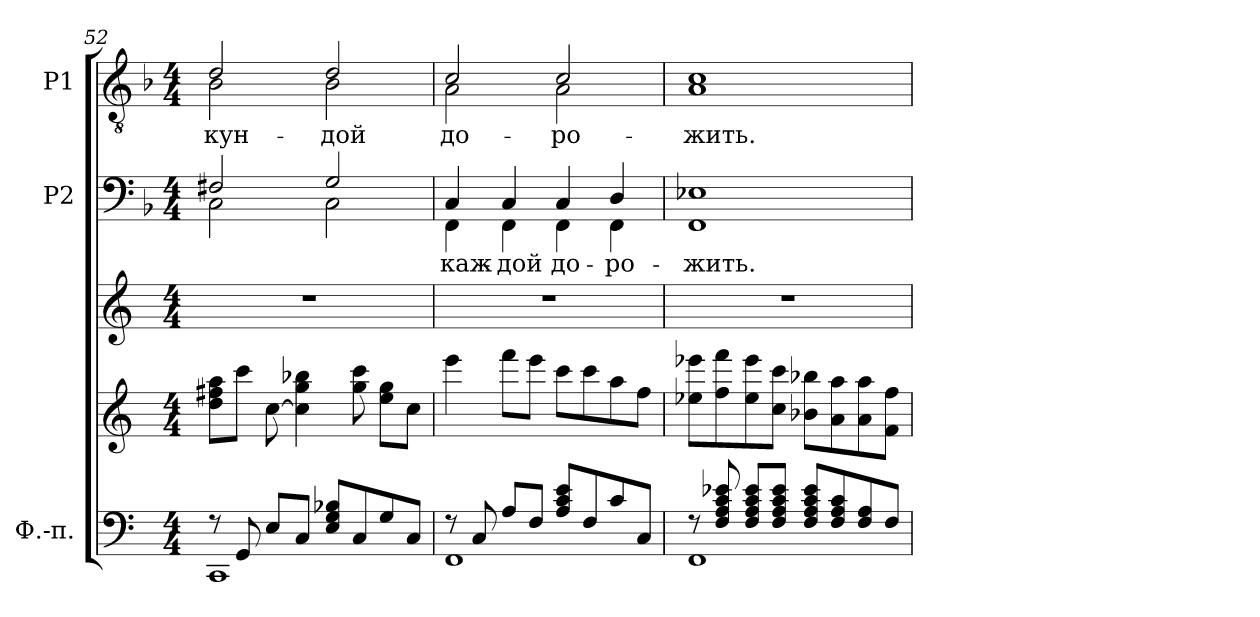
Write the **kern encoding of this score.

**kern	**kern	**kern	**kern	**text	**kern	**text
*part3	*part3	*part3	*part2	*part2	*part1	*part1
*staff5	*staff4	*staff3	*staff2	*staff2	*staff1	*staff1
*I"Ф.-п.	*	*	*I"P2	*	*I"P1	*
*clefF4	*clefG2	*clefG2	*clefF4	*	*clefGv2	*
*	*	*	*	*	*ITrd7c12	*
*k[]	*k[]	*k[]	*k[b-]	*	*k[b-]	*
*C:	*C:	*C:	*F:	*	*F:	*
*M4/4	*M4/4	*M4/4	*M4/4	*	*M4/4	*
=52	=52	=52	=52	=52	=52	=52
*^	*	*	*^	*	*	*
!	!	!	!	!	!	!	!	!LO:LY:a:color=#000000
*	*	*	*	*	*	*	*^	*
!	!	!	!	!	!	!	!	!	!LO:LY:b:color=#000000
8r	1CCi	8ddi\ 8ff#Xi 8aaiL	1r	2F#Xi/	2Ci\	.	2Di/	2BB-i\	-кун-
8GGi/	.	8ccci\J	.	.	.	.	.	.	.
8Ei/L	.	[<8cci\	.	.	.	.	.	.	.
8Ci/J	.	4cci\] 4ggi 4bb-i	.	.	.	.	.	.	.
!	!	!	!	!	!	!	!	!	!LO:LY:a:color=#000000
!	!	!	!	!	!	!	!	!	!LO:LY:b:color=#000000
8Ei/ 8Gi 8B-iL	.	.	.	2Gi/	2Ci\	.	2Di/	2BB-i\	дой
8Ci/	.	8ggi\ 8ccci	.	.	.	.	.	.	.
8Gi/	.	8eei\ 8ggiL	.	.	.	.	.	.	.
8Ci/J	.	8cci\J	.	.	.	.	.	.	.
!!LO:LB:g=z	!!
=53	=53	=53	=53	=53	=53	=53	=53	=53	=53
!	!	!	!	!	!	!LO:LY:a:color=#000000	!	!	!
!	!	!	!	!	!	!	!	!	!LO:LY:b:color=#000000
8r	1FFi	4eeei\	1r	4Ci/	4FFi\	каж-	2Ci/	2AAi\	до-
8Ci/	.	.	.	.	.	.	.	.	.
!	!	!	!	!	!	!LO:LY:a:color=#000000	!	!	!
8Ai/L	.	8fffi\L	.	4Ci/	4FFi\	-дой	.	.	.
8Fi/J	.	8eeei\J	.	.	.	.	.	.	.
!	!	!	!	!	!	!LO:LY:a:color=#000000	!	!	!
!	!	!	!	!	!	!	!	!	!LO:LY:b:color=#000000
8Ai/ 8ci 8eiL	.	8ccci\L	.	4Ci/	4FFi\	до-	2Ci/	2AAi\	-ро-
8Fi/	.	8ccci\	.	.	.	.	.	.	.
!	!	!	!	!	!	!LO:LY:a:color=#000000	!	!	!
8ci/	.	8aai\	.	4Di/	4FFi\	-ро-	.	.	.
8Ci/J	.	8ffi\J	.	.	.	.	.	.	.
=54	=54	=54	=54	=54	=54	=54	=54	=54	=54
!	!	!	!	!	!	!LO:LY:a:color=#000000	!	!	!
!	!	!	!	!	!	!	!	!	!LO:LY:b:color=#000000
8r	1FFi	8ee-Xi\ 8eee-XiL	1r	1E-Xi	1FFi	-жить.	1Ci	1AAi	-жить.
8Fi/ 8Ai 8ci 8e-Xi	.	8ffi\ 8fffi	.	.	.	.	.	.	.
8Fi/ 8Ai 8ci 8e-iL	.	8ee-i\ 8eee-i	.	.	.	.	.	.	.
8Fi/ 8Ai 8ci 8e-iJ	.	8cci\ 8ccciJ	.	.	.	.	.	.	.
8Fi/ 8Ai 8ci 8e-iL	.	8b-i\ 8bb-iL	.	.	.	.	.	.	.
8Fi/ 8Ai 8ci	.	8ai\ 8aai	.	.	.	.	.	.	.
8Fi/ 8Ai	.	8ai\ 8aai	.	.	.	.	.	.	.
8Fi/J	.	8fi\ 8ffiJ	.	.	.	.	.	.	.
*	*	*	*	*v	*v	*	*	*	*
*v	*v	*	*	*	*	*v	*v	*
=	=	=	=	=	=	=
*-	*-	*-	*-	*-	*-	*-
